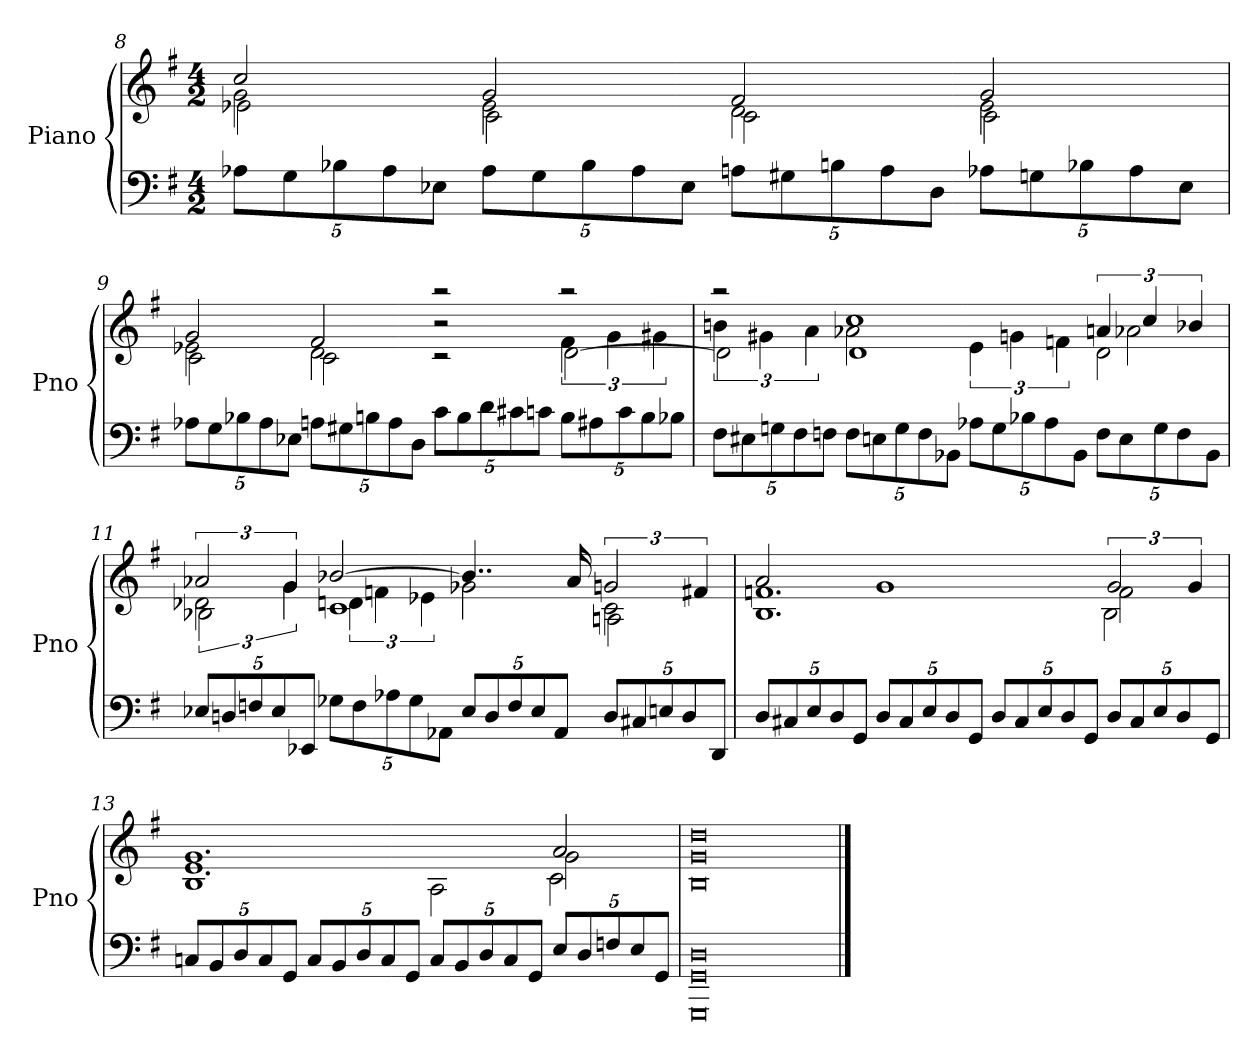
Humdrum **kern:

**kern	**kern
*part1	*part1
*staff2	*staff1
*I"Piano	*
*I'Pno	*
*clefF4	*clefG2
*k[f#]	*k[f#]
*G:	*G:
*M4/2	*M4/2
=8	=8
*	*^
*	*	*^
10A-XL	2cc	2g	2e-X\
10G	.	.	.
10B-X	.	.	.
10A-	.	.	.
10E-XJ	.	.	.
10A-L	2g	2e-	2c\
10G	.	.	.
10B-	.	.	.
10A-	.	.	.
10E-J	.	.	.
10AnL	2f#	2d	2c\
10G#X	.	.	.
10Bn	.	.	.
10A	.	.	.
10DJ	.	.	.
10A-XL	2g	2e-	2c\
10Gn	.	.	.
10B-X	.	.	.
10A-	.	.	.
10E-J	.	.	.
=9	=9	=9	=9
10A-XL	2g	2e-X	2c\
10G	.	.	.
10B-X	.	.	.
10A-	.	.	.
10E-XJ	.	.	.
10AnL	2f#	2d	2c\
10G#X	.	.	.
10Bn	.	.	.
10A	.	.	.
10DJ	.	.	.
10cL	2raa	2rc	2r
10B	.	.	.
10d	.	.	.
10c#X	.	.	.
10cnJ	.	.	.
10BL	2raa	6f#	[2d\
10A#X	.	.	.
.	.	6g	.
10c	.	.	.
10B	.	.	.
.	.	6g#X	.
10B-XJ	.	.	.
=10	=10	=10	=10
10F#L	2raa	6bn	2d\]
10E#X	.	.	.
.	.	6g#X	.
10Gn	.	.	.
10F#	.	.	.
.	.	6a	.
10FnJ	.	.	.
10FL	1cc	2a-X	1d
10En	.	.	.
10G	.	.	.
10F	.	.	.
10BB-XJ	.	.	.
10A-XL	.	6e	.
10G	.	.	.
.	.	6gn	.
10B-X	.	.	.
10A-	.	.	.
.	.	6fn	.
10BB-J	.	.	.
10FL	6an	2a-X	2d\
10E	.	.	.
.	6cc	.	.
10G	.	.	.
10F	.	.	.
.	6b-X	.	.
10BB-J	.	.	.
=11	=11	=11	=11
10E-XL	3a-X	2d-X	3B-X\
10Dn	.	.	.
10Fn	.	.	.
10E-	.	.	.
.	6g	.	6g\
10EE-XJ	.	.	.
10G-XL	[2b-X	1c	6dn\
10F	.	.	.
.	.	.	6fn\
10A-X	.	.	.
10G-	.	.	.
.	.	.	6e-X\
10AA-XJ	.	.	.
10E-L	4..b-]	.	2g-X\
10D	.	.	.
10F	.	.	.
10E-	.	.	.
10AA-J	.	.	.
.	16a-	.	.
10DL	3gn	2c	2An\
10C#X	.	.	.
10En	.	.	.
10D	.	.	.
.	6f#X	.	.
10DDJ	.	.	.
=12	=12	=12	=12
10DL	2a	1.fn	1.B
10C#X	.	.	.
10E	.	.	.
10D	.	.	.
10GGJ	.	.	.
10DL	1g	.	.
10C#	.	.	.
10E	.	.	.
10D	.	.	.
10GGJ	.	.	.
10DL	.	.	.
10C#	.	.	.
10E	.	.	.
10D	.	.	.
10GGJ	.	.	.
10DL	3g	2f	2B\
10C#	.	.	.
10E	.	.	.
10D	.	.	.
.	6g	.	.
10GGJ	.	.	.
=13	=13	=13	=13
10CnL	1.g	1.e	1B
10BB	.	.	.
10D	.	.	.
10C	.	.	.
10GGJ	.	.	.
10CL	.	.	.
10BB	.	.	.
10D	.	.	.
10C	.	.	.
10GGJ	.	.	.
10CL	.	.	2A\
10BB	.	.	.
10D	.	.	.
10C	.	.	.
10GGJ	.	.	.
10EL	2a	2g	2c\
10D	.	.	.
10Fn	.	.	.
10E	.	.	.
10GGJ	.	.	.
=14	=14	=14	=14
0GGG 0GG 0D	0dd	0g	0B
*	*v	*v	*v
==	==
*-	*-
